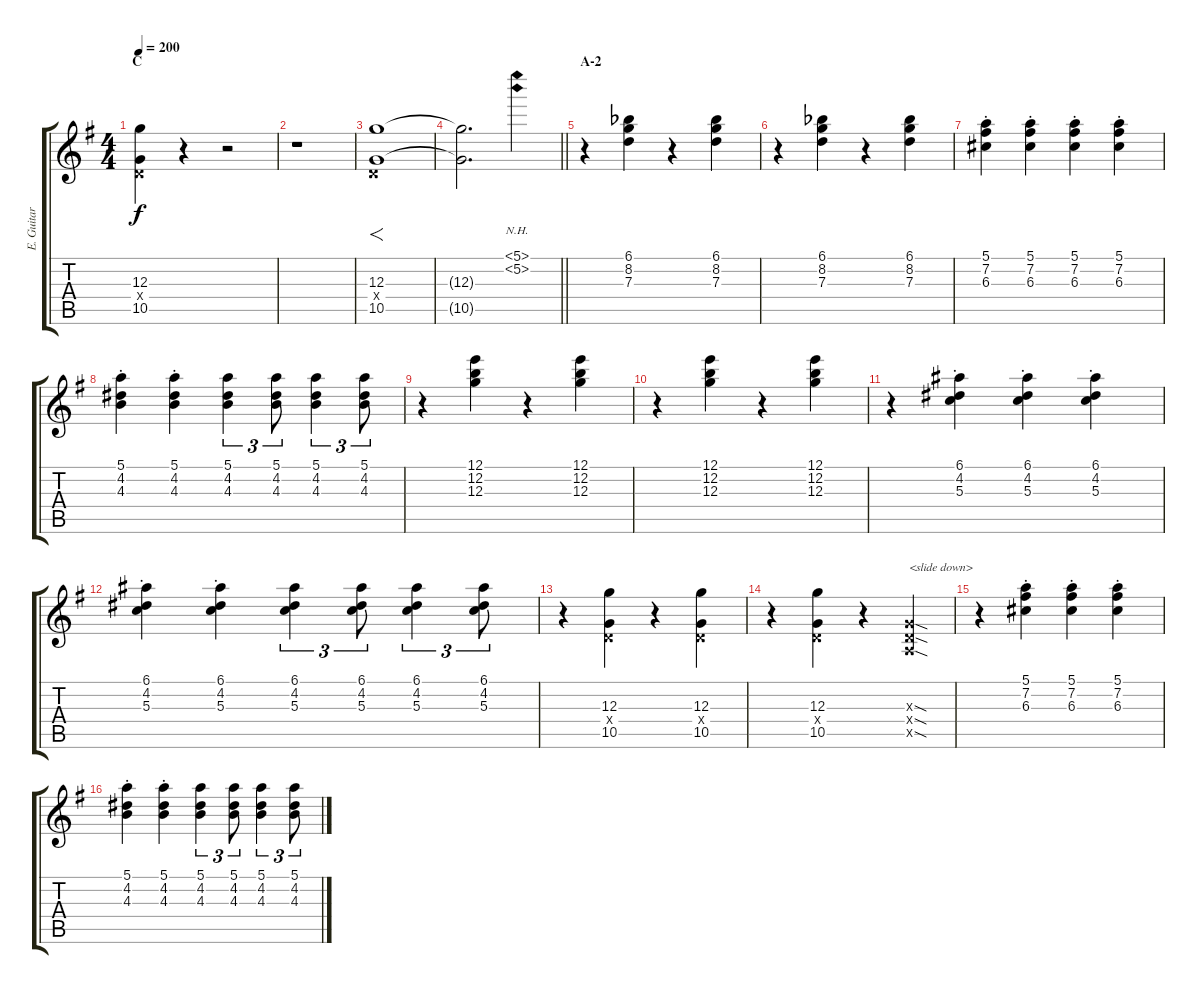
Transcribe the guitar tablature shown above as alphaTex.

\track ("E. Guitar I" "E. Guitar ") {instrument overdrivenguitar}
\staff {score tabs}
\tuning (E4 B3 G3 D3 A2 E2) {hide}
\ts (4 4)
\section ("" "C")
\tempo 200
\clef g2
\ks g
(12.3 0.4{x} 10.5).4{dy f} r.4 r.2 |
r.1 |
(12.3 0.4{x} 10.5).1{f} |
\barLineRight lightlight
(12.3{t} 10.5{t}).2{d} (5.1{nh} 5.2{nh}).4 |
\section ("" "A-2")
r.4 (6.1{acc b} 8.2 7.3).4 r.4 (6.1{acc b} 8.2 7.3).4 |
r.4 (6.1{acc b} 8.2 7.3).4 r.4 (6.1{acc b} 8.2 7.3).4 |
(5.1{st} 7.2{st} 6.3{st}).4 (5.1{st} 7.2{st} 6.3{st}).4 (5.1{st} 7.2{st} 6.3{st}).4 (5.1{st} 7.2{st} 6.3{st}).4 |
(5.1{st} 4.2{st} 4.3{st}).4 (5.1{st} 4.2{st} 4.3{st}).4 (5.1 4.2 4.3).4{tu (3 2)} (5.1 4.2 4.3).8{tu (3 2)} (5.1 4.2 4.3).4{tu (3 2)} (5.1 4.2 4.3).8{tu (3 2)} |
r.4 (12.1 12.2 12.3).4 r.4 (12.1 12.2 12.3).4 |
r.4 (12.1 12.2 12.3).4 r.4 (12.1 12.2 12.3).4 |
r.4 (6.1{st} 4.2{st} 5.3{st}).4 (6.1{st} 4.2{st} 5.3{st}).4 (6.1{st} 4.2{st} 5.3{st}).4 |
(6.1{st} 4.2{st} 5.3{st}).4 (6.1{st} 4.2{st} 5.3{st}).4 (6.1 4.2 5.3).4{tu (3 2)} (6.1 4.2 5.3).8{tu (3 2)} (6.1 4.2 5.3).4{tu (3 2)} (6.1 4.2 5.3).8{tu (3 2)} |
r.4 (12.3 0.4{x} 10.5).4 r.4 (12.3 0.4{x} 10.5).4 |
r.4 (12.3 0.4{x} 10.5).4 r.4 (0.3{sod x} 0.4{sod x} 0.5{sod x}).4{txt "<slide down>"} |
r.4 (5.1{st} 7.2{st} 6.3{st}).4 (5.1{st} 7.2{st} 6.3{st}).4 (5.1{st} 7.2{st} 6.3{st}).4 |
(5.1{st} 4.2{st} 4.3{st}).4 (5.1{st} 4.2{st} 4.3{st}).4 (5.1 4.2 4.3).4{tu (3 2)} (5.1 4.2 4.3).8{tu (3 2)} (5.1 4.2 4.3).4{tu (3 2)} (5.1 4.2 4.3).8{tu (3 2)}
